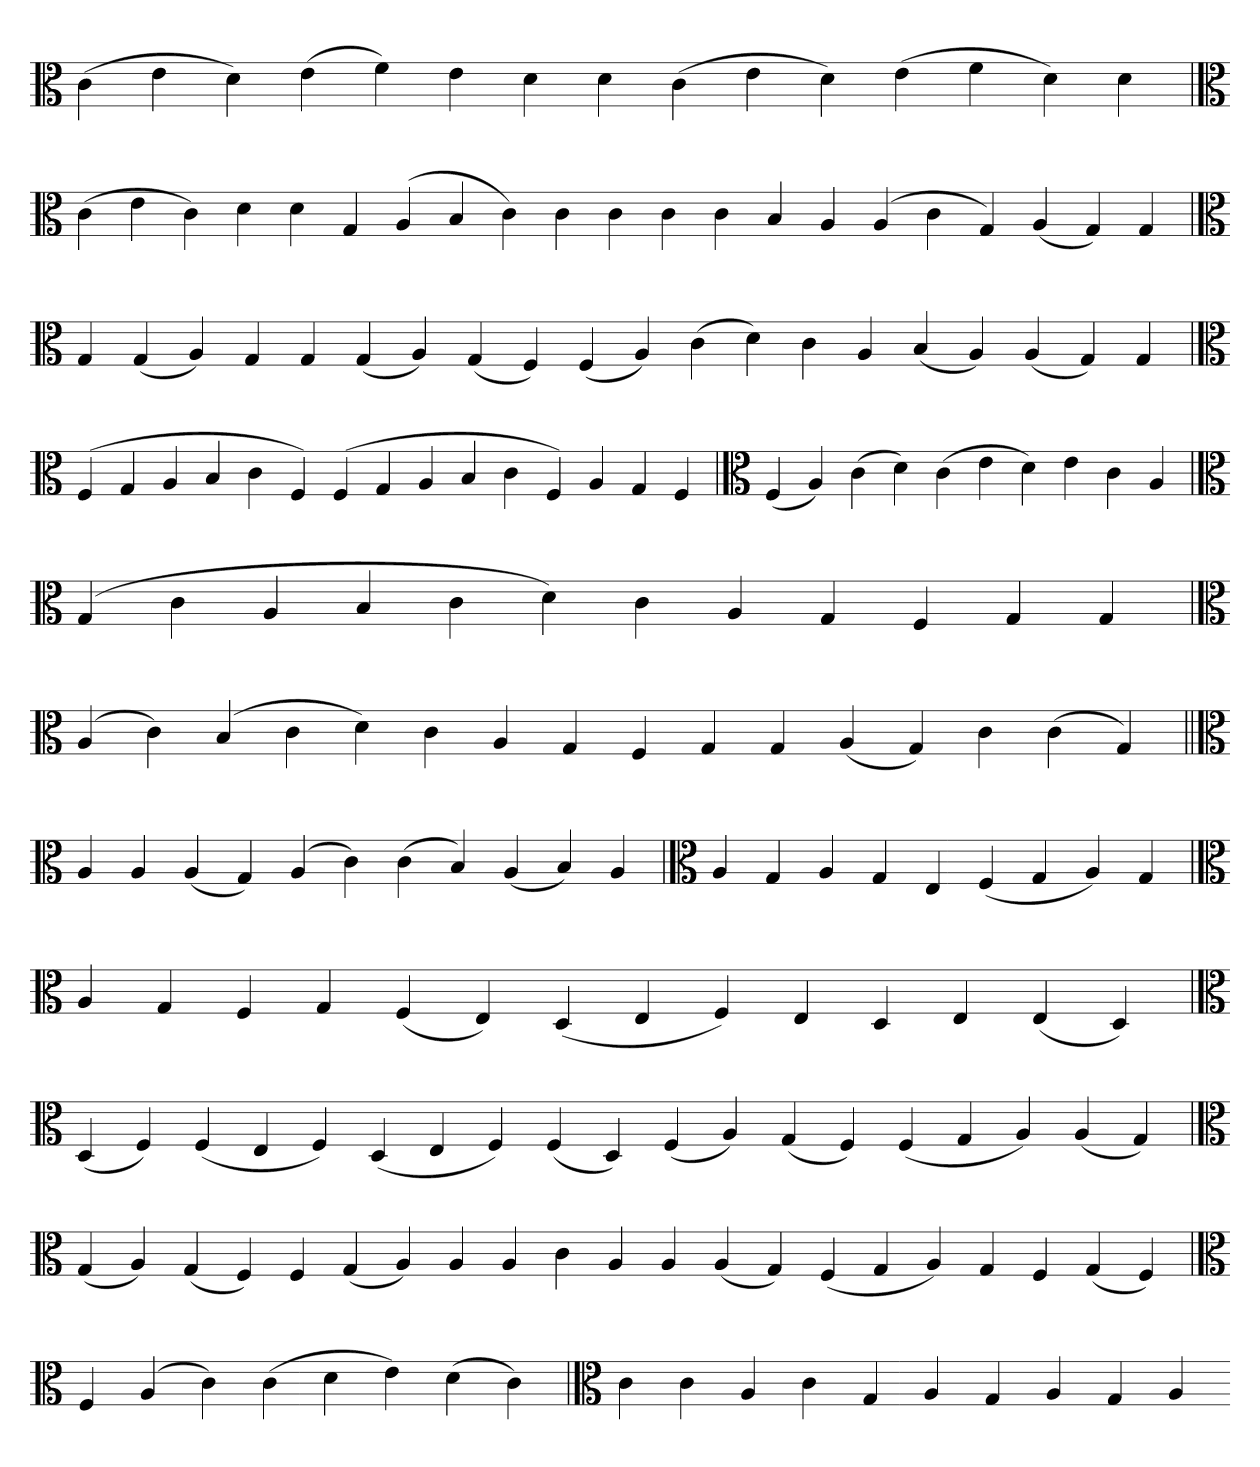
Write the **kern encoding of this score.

**kern
*part1
*staff1
*clefC3
=
(4c
4e
4d)
(4e
4f)
4e
4d
4d
(4c
4e
4d)
(4e
4f
4d)
4d
='
*clefC3
(4c
4e
4c)
4d
4d
4G
(4A
4B
4c)
4c
4c
4c
4c
4B
4A
(4A
4c
4G)
(4A
4G)
4G
=
*clefC3
4G
(4G
4A)
4G
4G
(4G
4A)
(4G
4F)
(4F
4A)
(4c
4d)
4c
4A
(4B
4A)
(4A
4G)
4G
='
*clefC3
(4F
4G
4A
4B
4c
4F)
(4F
4G
4A
4B
4c
4F)
4A
4G
4F
='
*clefC3
(4F
4A)
(4c
4d)
(4c
4e
4d)
4e
4c
4A
=`
*clefC3
(4G
4c
4A
4B
4c
4d)
4c
4A
4G
4F
4G
4G
=`
*clefC3
(4A
4c)
(4B
4c
4d)
4c
4A
4G
4F
4G
4G
(4A
4G)
4c
(4c
4G)
=||
*clefC3
4A
4A
(4A
4G)
(4A
4c)
(4c
4B)
(4A
4B)
4A
='
*clefC3
4A
4G
4A
4G
4E
(4F
4G
4A)
4G
=`
*clefC3
4A
4G
4F
4G
(4F
4E)
(4D
4E
4F)
4E
4D
4E
(4E
4D)
=
*clefC3
(4D
4F)
(4F
4E
4F)
(4D
4E
4F)
(4F
4D)
(4F
4A)
(4G
4F)
(4F
4G
4A)
(4A
4G)
='
*clefC3
(4G
4A)
(4G
4F)
4F
(4G
4A)
4A
4A
4c
4A
4A
(4A
4G)
(4F
4G
4A)
4G
4F
(4G
4F)
=
*clefC3
4F
(4A
4c)
(4c
4d
4e)
(4d
4c)
=`
*clefC3
4c
4c
4A
4c
4G
4A
4G
4A
4G
4A
=-
*-
